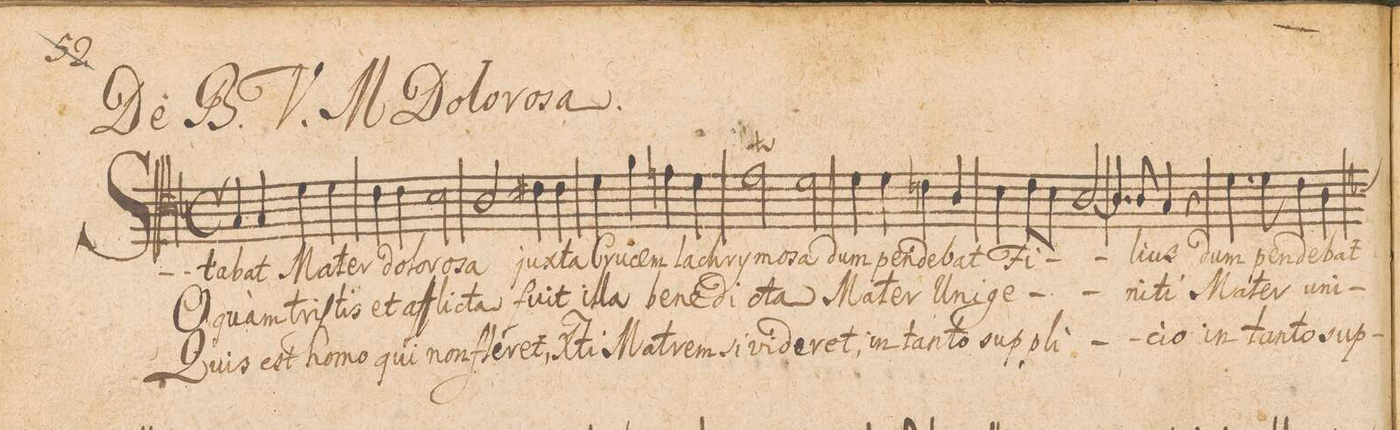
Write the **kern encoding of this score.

**kern	**text	**text	**text
*I"TENOR.	*	*	*
*clefC4	*	*	*
*k[b-]	*	*	*
*met(c)	*	*	*
*M4/4	*	*	*
4G/	Sta-	O	Quis
4G/	-bat	quàm	est
4d\	Ma-	tri-	ho-
4d\	-ter	-ſtis	-mo
=2	=2	=2	=2
4c\	do-	et	qui
4c\	-lo-	af-	non
*2\right	*	*	*
2B-\	-ro-	-fli-	fle-
=3	=3	=3	=3
2A/	-sa	-cta	-ret,
4c#X\	ju-	fu-	X-
4c#\	-xta	-it	-ti
=4	=4	=4	=4
4d\	Cru-	il-	Ma-
4f\	-cem	-la	-trem
4en\	la-	be-	si
4d\	-chry-	-ne-	vi-
=5	=5	=5	=5
2et\	-mo-	-di-	-de-
2d\	-sa	-cta	-ret,
=6	=6	=6	=6
4d\	dum	Ma-	in
4d\	pen-	-ter	tan-
4cn\	-de-	U-	-to
4A/	-bat	-ni-	sup-
=7	=7	=7	=7
4B-\	Fi-	-ge-	-pli-
8c\L	.	.	.
8B-\J	.	.	.
[2A/	.	.	.
=8	=8	=8	=8
4.A/]	.	.	.
8A/	-li-	-ni-	ci-
4G/	-us	-ti	-o
4r	.	.	.
=9	=9	=9	=9
4.d\	dum	Ma-	in
8d\	pen-	-ter	tan-
4c\	-de-	u-	-to
4A\	-bat	-ni-	sup-
*custos:B	*	*	*
=10	=10	=10	=10
*-	*-	*-	*-
